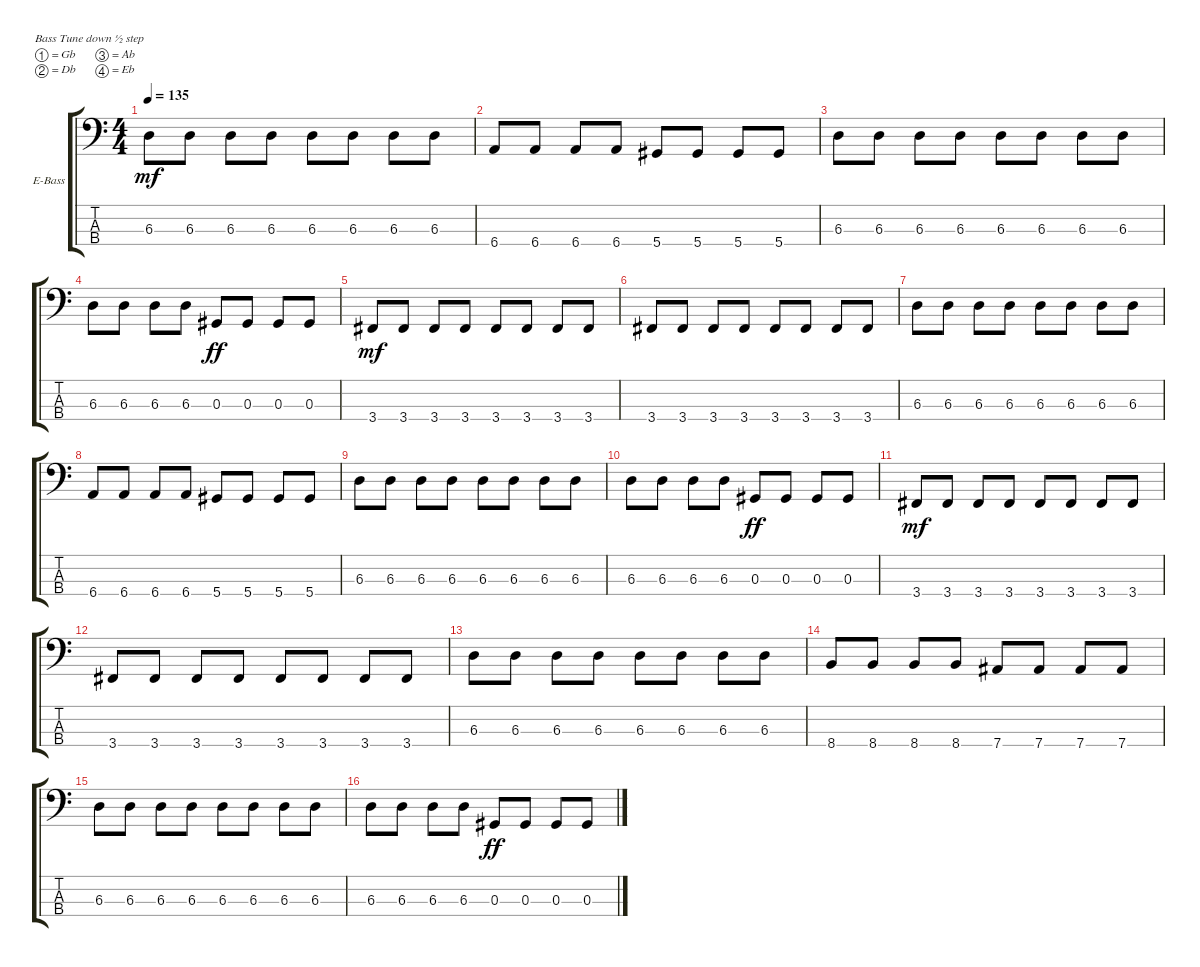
\defaultSystemsLayout 4
\bracketExtendMode groupsimilarinstruments
\firstSystemTrackNameOrientation horizontal
\otherSystemsTrackNameOrientation horizontal
\track ("Electric Bass" "E-Bass") {instrument electricbassfinger}
\staff {score tabs}
\tuning (Gb2 Db2 Ab1 Eb1)
\ts (4 4)
\tempo 135
\clef f4
\ks c
6.3.8{dy mf} 6.3.8 6.3.8 6.3.8 6.3.8 6.3.8 6.3.8 6.3.8 |
6.4.8 6.4.8 6.4.8 6.4.8 5.4.8 5.4.8 5.4.8 5.4.8 |
6.3.8 6.3.8 6.3.8 6.3.8 6.3.8 6.3.8 6.3.8 6.3.8 |
6.3.8 6.3.8 6.3.8 6.3.8 0.3.8{dy ff} 0.3.8 0.3.8 0.3.8 |
3.4.8{dy mf} 3.4.8 3.4.8 3.4.8 3.4.8 3.4.8 3.4.8 3.4.8 |
3.4.8 3.4.8 3.4.8 3.4.8 3.4.8 3.4.8 3.4.8 3.4.8 |
6.3.8 6.3.8 6.3.8 6.3.8 6.3.8 6.3.8 6.3.8 6.3.8 |
6.4.8 6.4.8 6.4.8 6.4.8 5.4.8 5.4.8 5.4.8 5.4.8 |
6.3.8 6.3.8 6.3.8 6.3.8 6.3.8 6.3.8 6.3.8 6.3.8 |
6.3.8 6.3.8 6.3.8 6.3.8 0.3.8{dy ff} 0.3.8 0.3.8 0.3.8 |
3.4.8{dy mf} 3.4.8 3.4.8 3.4.8 3.4.8 3.4.8 3.4.8 3.4.8 |
3.4.8 3.4.8 3.4.8 3.4.8 3.4.8 3.4.8 3.4.8 3.4.8 |
6.3.8 6.3.8 6.3.8 6.3.8 6.3.8 6.3.8 6.3.8 6.3.8 |
8.4.8 8.4.8 8.4.8 8.4.8 7.4.8 7.4.8 7.4.8 7.4.8 |
6.3.8 6.3.8 6.3.8 6.3.8 6.3.8 6.3.8 6.3.8 6.3.8 |
6.3.8 6.3.8 6.3.8 6.3.8 0.3.8{dy ff} 0.3.8 0.3.8 0.3.8
